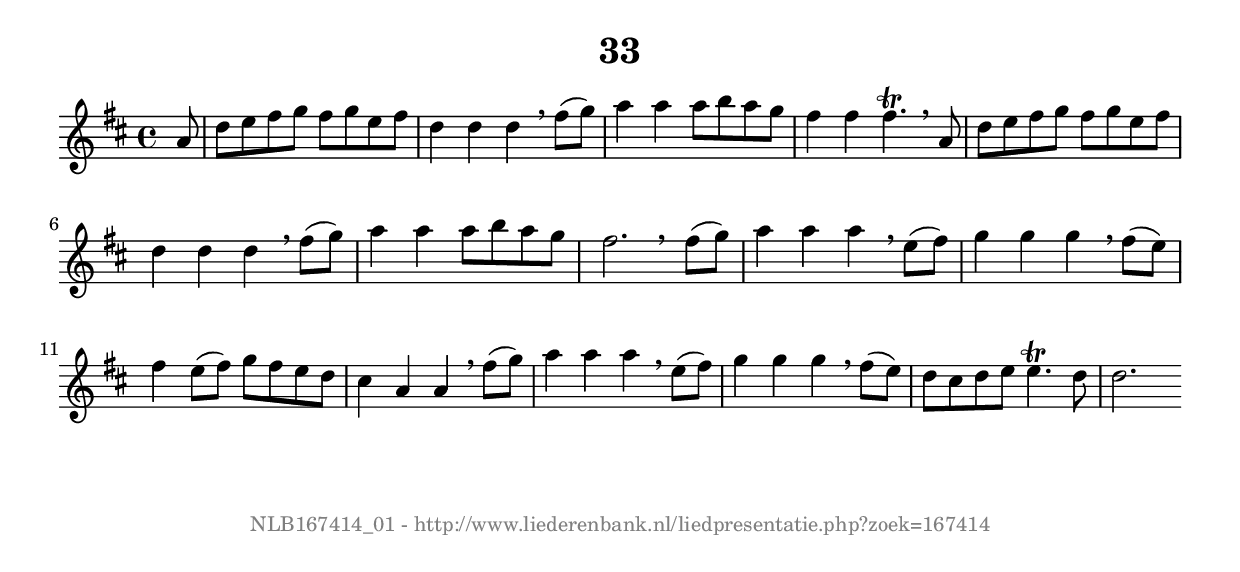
%
% produced by wce2krn 1.64 (7 June 2014)
%
\version"2.16"
#(append! paper-alist '(("long" . (cons (* 210 mm) (* 2000 mm)))))
#(set-default-paper-size "long")
sb = {\breathe}
mBreak = {\breathe }
bBreak = {\breathe }
x = {\once\override NoteHead #'style = #'cross }
gl=\glissando
itime={\override Staff.TimeSignature #'stencil = ##f }
ficta = {\once\set suggestAccidentals = ##t}
fine = {\once\override Score.RehearsalMark #'self-alignment-X = #1 \mark \markup {\italic{Fine}}}
dc = {\once\override Score.RehearsalMark #'self-alignment-X = #1 \mark \markup {\italic{D.C.}}}
dcf = {\once\override Score.RehearsalMark #'self-alignment-X = #1 \mark \markup {\italic{D.C. al Fine}}}
dcc = {\once\override Score.RehearsalMark #'self-alignment-X = #1 \mark \markup {\italic{D.C. al Coda}}}
ds = {\once\override Score.RehearsalMark #'self-alignment-X = #1 \mark \markup {\italic{D.S.}}}
dsf = {\once\override Score.RehearsalMark #'self-alignment-X = #1 \mark \markup {\italic{D.S. al Fine}}}
dsc = {\once\override Score.RehearsalMark #'self-alignment-X = #1 \mark \markup {\italic{D.S. al Coda}}}
pv = {\set Score.repeatCommands = #'((volta "1"))}
sv = {\set Score.repeatCommands = #'((volta "2"))}
tv = {\set Score.repeatCommands = #'((volta "3"))}
qv = {\set Score.repeatCommands = #'((volta "4"))}
xv = {\set Score.repeatCommands = #'((volta #f))}
\header{ tagline = ""
title = "33"
}
\score {{
\key d \major
\relative g'
{
\set melismaBusyProperties = #'()
\partial 32*4
\time 4/4
\tempo 4=120
\override Score.MetronomeMark #'transparent = ##t
\override Score.RehearsalMark #'break-visibility = #(vector #t #t #f)
a8 d e fis g fis g e fis d4 d d \sb fis8( g) a4 a a8 b a g fis4 fis fis4.\trill \mBreak
a,8 d e fis g fis g e fis d4 d d \sb fis8( g) a4 a a8 b a g fis2. \bar":|:" \bBreak
fis8( g) a4 a a \sb e8( fis) g4 g g \sb fis8( e) fis4 e8( fis) g8 fis e d cis4 a a \mBreak
fis'8( g) a4 a a \sb e8( fis) g4 g g \sb fis8( e) d cis d e e4.\trill d8 d2. s8 \bar":|:"
 }}
 \midi { }
 \layout {
            indent = 0.0\cm
}
}
\markup { \vspace #0 } \markup { \with-color #grey \fill-line { \center-column { \smaller "NLB167414_01 - http://www.liederenbank.nl/liedpresentatie.php?zoek=167414" } } }
